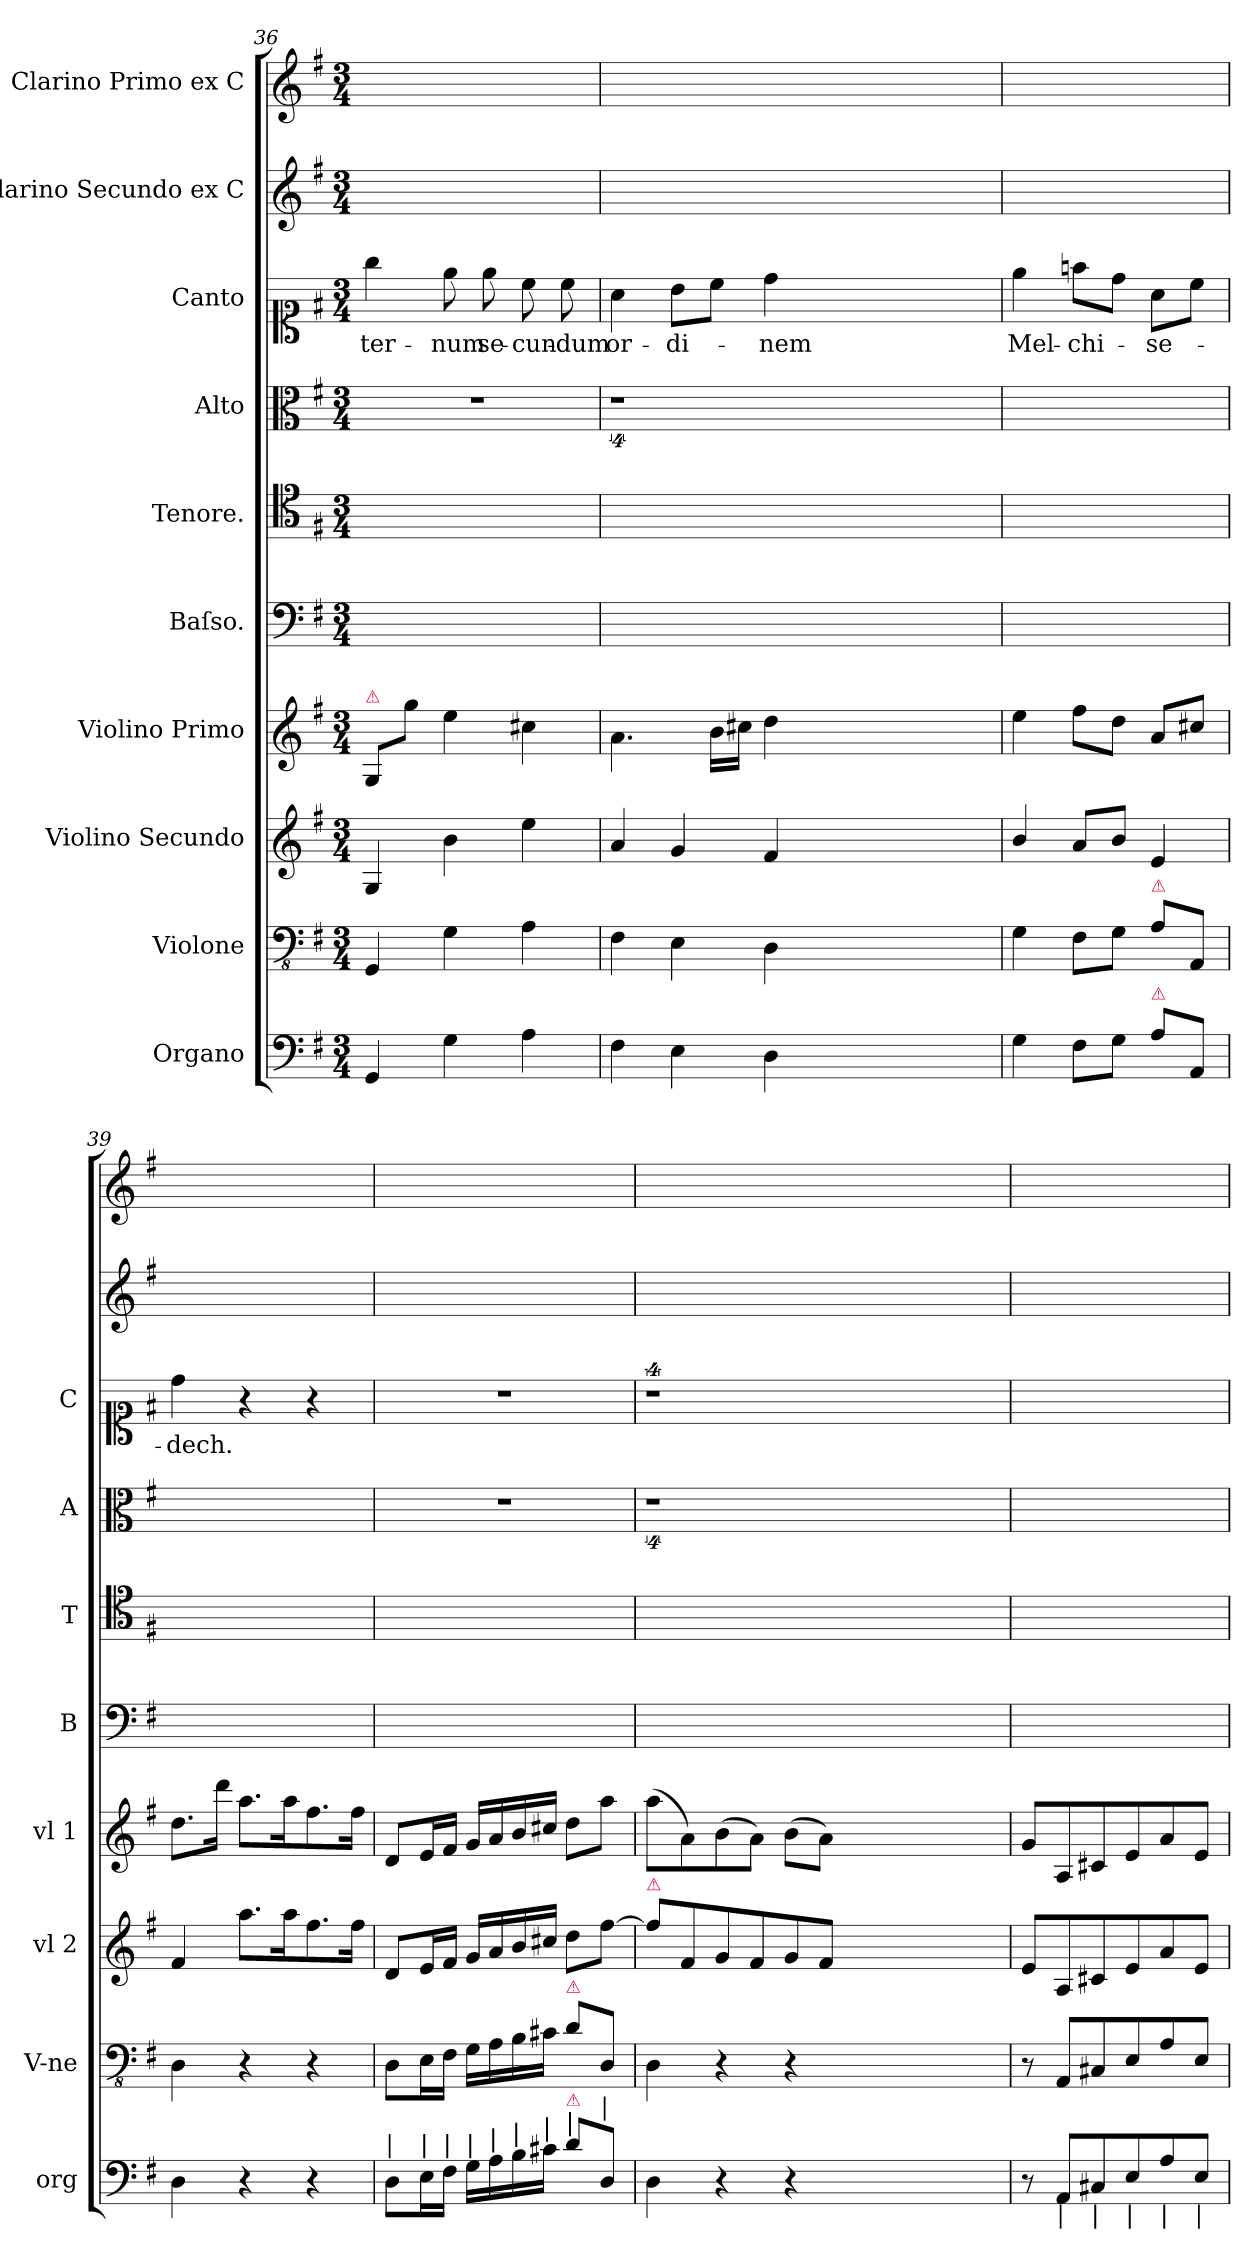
**kern	**kern	**kern	**kern	**kern	**kern	**kern	**kern	**text	**kern	**kern
*part10	*part9	*part8	*part7	*part6	*part5	*part4	*part3	*part3	*part2	*part1
*staff10	*staff9	*staff8	*staff7	*staff6	*staff5	*staff4	*staff3	*staff3	*staff2	*staff1
*I"Organo	*I"Violone	*I"Violino Secundo	*I"Violino Primo	*I"Baſso.	*I"Tenore.	*I"Alto	*I"Canto	*	*I"Clarino Secundo ex C	*I"Clarino Primo ex C
*I'org	*I'V-ne	*I'vl 2	*I'vl 1	*I'B	*I'T	*I'A	*I'C	*	*	*
*clefF4	*clefFv4	*clefG2	*clefG2	*clefF4	*clefC4	*clefC3	*clefC1	*	*clefG2	*clefG2
*k[f#]	*k[f#]	*k[f#]	*k[f#]	*k[f#]	*k[f#]	*k[f#]	*k[f#]	*	*k[f#]	*k[f#]
*M3/4	*M3/4	*M3/4	*M3/4	*M3/4	*M3/4	*M3/4	*M3/4	*	*M3/4	*M3/4
=36	=36	=36	=36	=36	=36	=36	=36	=36	=36	=36
!	!	!	!LO:TX:a:color=crimson:t=⚠	!	!	!	!	!	!	!
4GG/	4GGG/	4G/	8G/L	2.ryy	2.ryy	2.r	4gg\	-ter-	2.ryy	2.ryy
.	.	.	8gg\J	.	.	.	.	.	.	.
4G\	4GG\	4b\	4ee\	.	.	.	8ee\	-num	.	.
.	.	.	.	.	.	.	8ee\	se-	.	.
4A\	4AA\	4ee\	4cc#X\	.	.	.	8cc\	-cun-	.	.
.	.	.	.	.	.	.	8cc\	-dum	.	.
=37	=37	=37	=37	=37	=37	=37	=37	=37	=37	=37
4F#\	4FF#\	4a/	4.a\	2.ryy	2.ryy	4%9r	4a\	or-	2.ryy	2.ryy
4E\	4EE\	4g/	.	.	.	.	8b\L	-di-	.	.
.	.	.	16b\LL	.	.	.	8cc\J	.	.	.
.	.	.	16cc#X\JJ	.	.	.	.	.	.	.
4D\	4DD\	4f#/	4dd\	.	.	.	4dd\	-nem	.	.
1.ryy	1.ryy	1.ryy	1.ryy	1.ryy	1.ryy	.	1.ryy	.	1.ryy	1.ryy
=38	=38	=38	=38	=38	=38	=38	=38	=38	=38	=38
4G\	4GG\	4b/	4ee\	2.ryy	2.ryy	2.ryy	4ee\	Mel-	2.ryy	2.ryy
8F#\L	8FF#\L	8a/L	8ff#\L	.	.	.	8ffn\L	chi-	.	.
8G\J	8GG\J	8b/J	8dd\J	.	.	.	8dd\J	.	.	.
!	!LO:TX:a:color=crimson:t=⚠	!	!	!	!	!	!	!	!	!
!LO:TX:a:color=crimson:t=⚠	!	!	!	!	!	!	!	!	!	!
8A\L	8AA\L	4e/	8a/L	.	.	.	8a\L	-se-	.	.
8AA/J	8AAA/J	.	8cc#X/J	.	.	.	8cc\J	.	.	.
=39	=39	=39	=39	=39	=39	=39	=39	=39	=39	=39
4D\	4DD\	4f#/	8.dd\L	2.ryy	2.ryy	2.ryy	4dd\	-dech.	2.ryy	2.ryy
.	.	.	16ddd\Jk	.	.	.	.	.	.	.
4r	4r	8.aa\L	8.aa\L	.	.	.	4r	.	.	.
.	.	16aa\K	16aa\K	.	.	.	.	.	.	.
4r	4r	8.ff#\	8.ff#\	.	.	.	4r	.	.	.
.	.	16ff#\Jk	16ff#\Jk	.	.	.	.	.	.	.
=40	=40	=40	=40	=40	=40	=40	=40	=40	=40	=40
!LO:TX:a:t=|	!	!	!	!	!	!	!	!	!	!
8D\L	8DD\L	8d/L	8d/L	2.ryy	2.ryy	2.r	2.r	.	2.ryy	2.ryy
!LO:TX:a:t=|	!	!	!	!	!	!	!	!	!	!
16E\L	16EE\L	16e/L	16e/L	.	.	.	.	.	.	.
!LO:TX:a:t=|	!	!	!	!	!	!	!	!	!	!
16F#\JJ	16FF#\JJ	16f#/JJ	16f#/JJ	.	.	.	.	.	.	.
!LO:TX:a:t=|	!	!	!	!	!	!	!	!	!	!
16G\LL	16GG\LL	16g/LL	16g/LL	.	.	.	.	.	.	.
!LO:TX:a:t=|	!	!	!	!	!	!	!	!	!	!
16A\	16AA\	16a/	16a/	.	.	.	.	.	.	.
!LO:TX:a:t=|	!	!	!	!	!	!	!	!	!	!
16B\	16BB\	16b/	16b/	.	.	.	.	.	.	.
!LO:TX:a:t=|	!	!	!	!	!	!	!	!	!	!
16c#X\JJ	16C#X\JJ	16cc#X/JJ	16cc#X/JJ	.	.	.	.	.	.	.
!	!LO:TX:a:color=crimson:t=⚠	!	!	!	!	!	!	!	!	!
!LO:TX:a:t=|	!	!	!	!	!	!	!	!	!	!
!LO:TX:a:color=crimson:t=⚠	!	!	!	!	!	!	!	!	!	!
8d\L	8D\L	8dd\L	8dd\L	.	.	.	.	.	.	.
!LO:TX:a:t=|	!	!	!	!	!	!	!	!	!	!
8D/J	8DD/J	[8ff#\J	8aa\J	.	.	.	.	.	.	.
=41	=41	=41	=41	=41	=41	=41	=41	=41	=41	=41
!	!	!LO:TX:a:color=crimson:t=⚠	!	!	!	!	!	!	!	!
4D\	4DD\	8ff#\L]	(8aa\L	2.ryy	2.ryy	4%9r	4%9r	.	2.ryy	2.ryy
.	.	8f#/	8a\)	.	.	.	.	.	.	.
4r	4r	8g/	(8b\	.	.	.	.	.	.	.
.	.	8f#/	8a\J)	.	.	.	.	.	.	.
4r	4r	8g/	(8b\L	.	.	.	.	.	.	.
.	.	8f#/J	8a\J)	.	.	.	.	.	.	.
1.ryy	1.ryy	1.ryy	1.ryy	1.ryy	1.ryy	.	.	.	1.ryy	1.ryy
=42	=42	=42	=42	=42	=42	=42	=42	=42	=42	=42
8r	8r	8e/L	8g/L	2.ryy	2.ryy	2.ryy	2.ryy	.	2.ryy	2.ryy
!LO:TX:b:t=|	!	!	!	!	!	!	!	!	!	!
8AA/L	8AAA/L	8A/	8A/	.	.	.	.	.	.	.
!LO:TX:b:t=|	!	!	!	!	!	!	!	!	!	!
8C#X/	8CC#X/	8c#X/	8c#X/	.	.	.	.	.	.	.
!LO:TX:b:t=|	!	!	!	!	!	!	!	!	!	!
8E/	8EE/	8e/	8e/	.	.	.	.	.	.	.
!LO:TX:b:t=|	!	!	!	!	!	!	!	!	!	!
8A/	8AA/	8a/	8a/	.	.	.	.	.	.	.
!LO:TX:b:t=|	!	!	!	!	!	!	!	!	!	!
8E/J	8EE/J	8e/J	8e/J	.	.	.	.	.	.	.
=	=	=	=	=	=	=	=	=	=	=
*-	*-	*-	*-	*-	*-	*-	*-	*-	*-	*-
